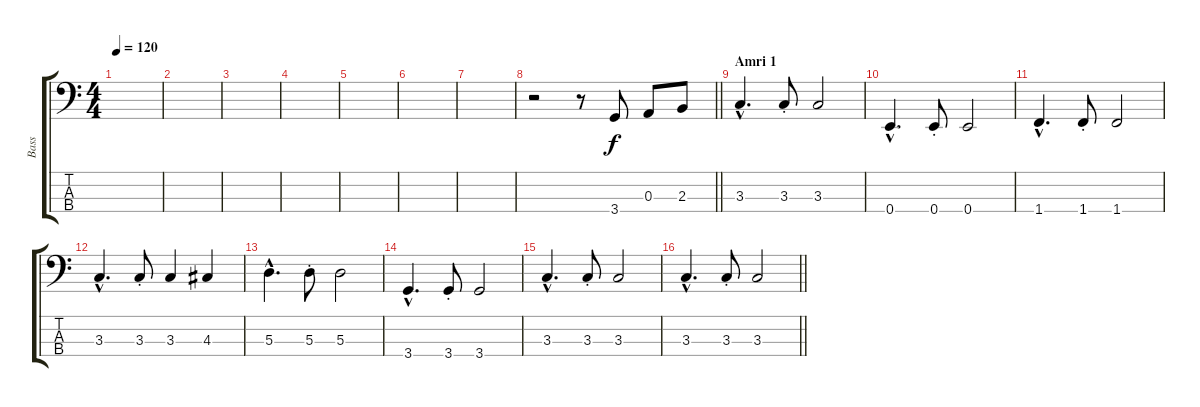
\track ("Bass" "Bass") {instrument electricbassfinger}
\staff {score tabs}
\tuning (G2 D2 A1 E1) {hide}
\ts (4 4)
\tempo 120
\clef f4
\ks c
|
|
|
|
|
|
|
\barLineRight lightlight
r.2 r.8 3.4.8 0.3.8 2.3.8 |
\section ("" "Amri 1")
3.3{hac}.4{d} 3.3{st}.8 3.3.2 |
0.4{hac}.4{d} 0.4{st}.8 0.4.2 |
1.4{hac}.4{d} 1.4{st}.8 1.4.2 |
3.3{hac}.4{d} 3.3{st}.8 3.3.4 4.3.4 |
5.3{hac}.4{d} 5.3{st}.8 5.3.2 |
3.4{hac}.4{d} 3.4{st}.8 3.4.2 |
3.3{hac}.4{d} 3.3{st}.8 3.3.2 |
\barLineRight lightlight
3.3{hac}.4{d} 3.3{st}.8 3.3.2
